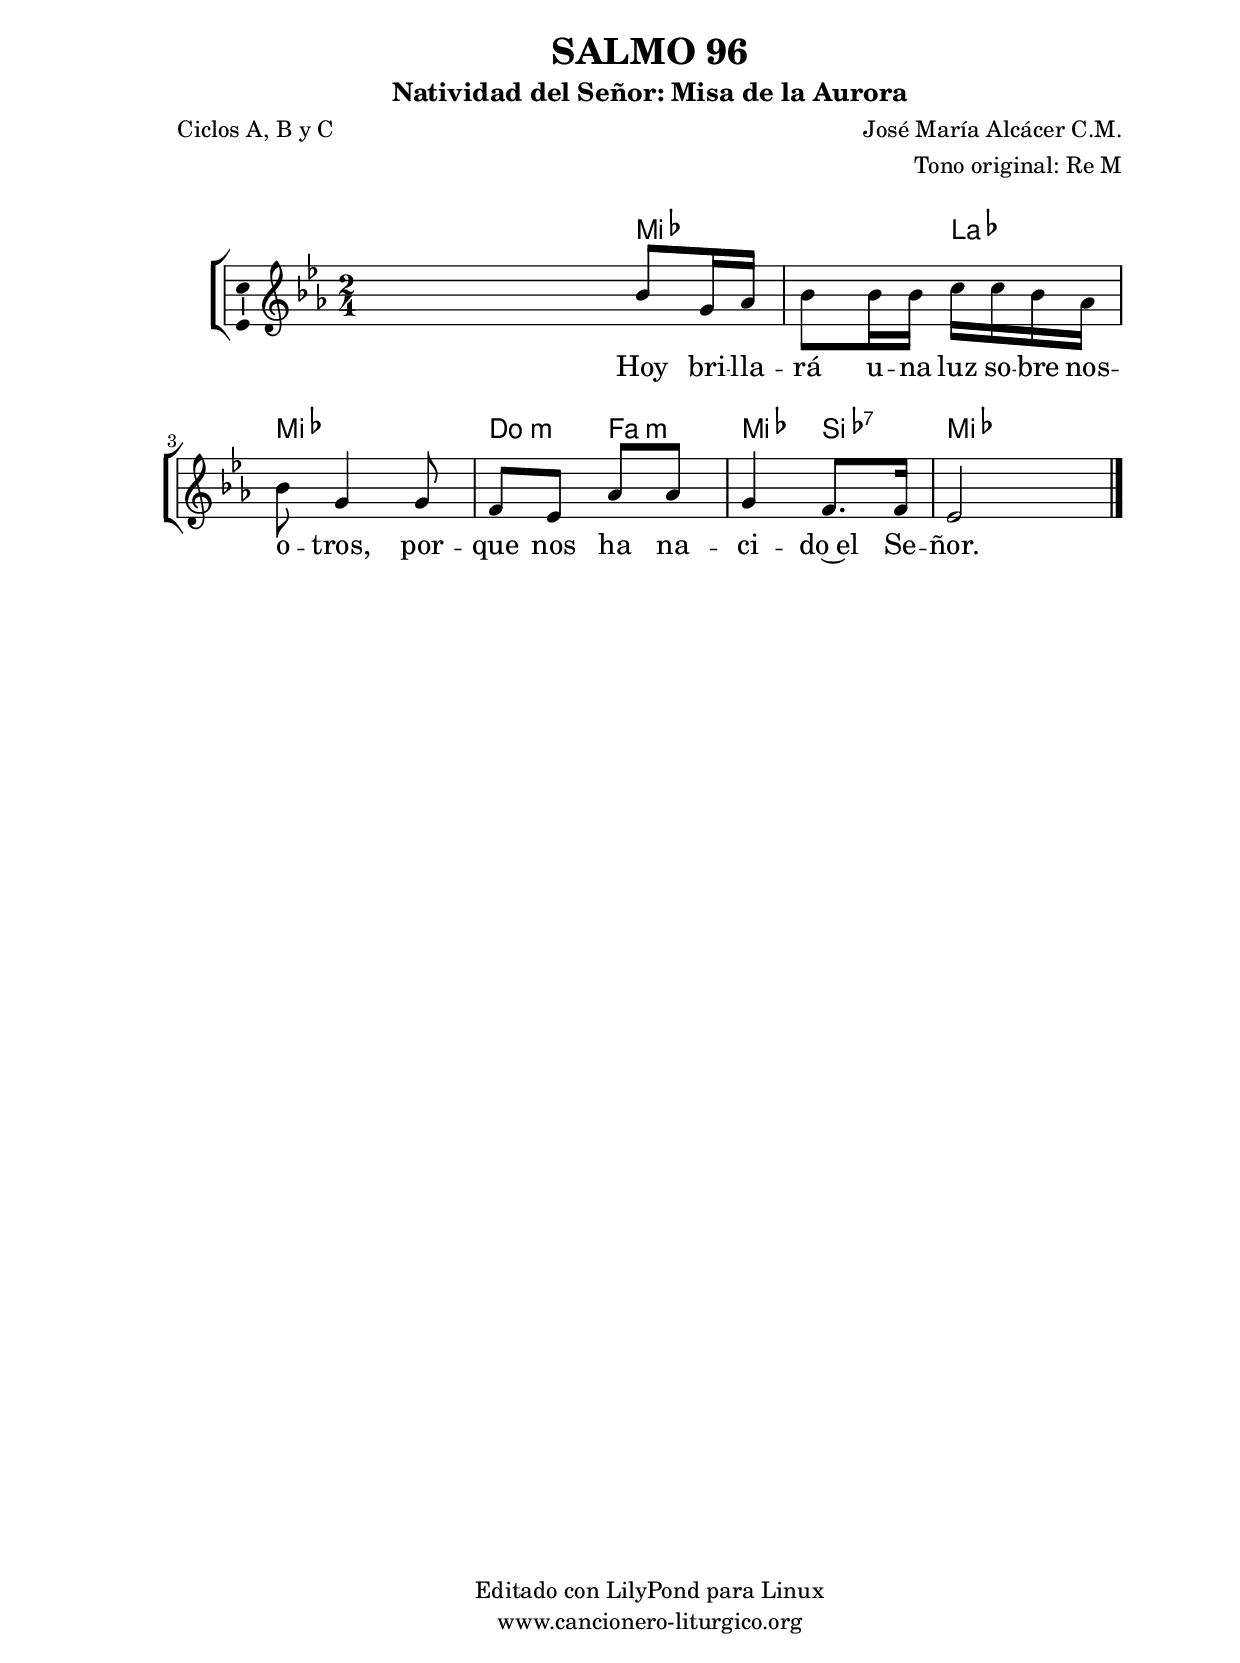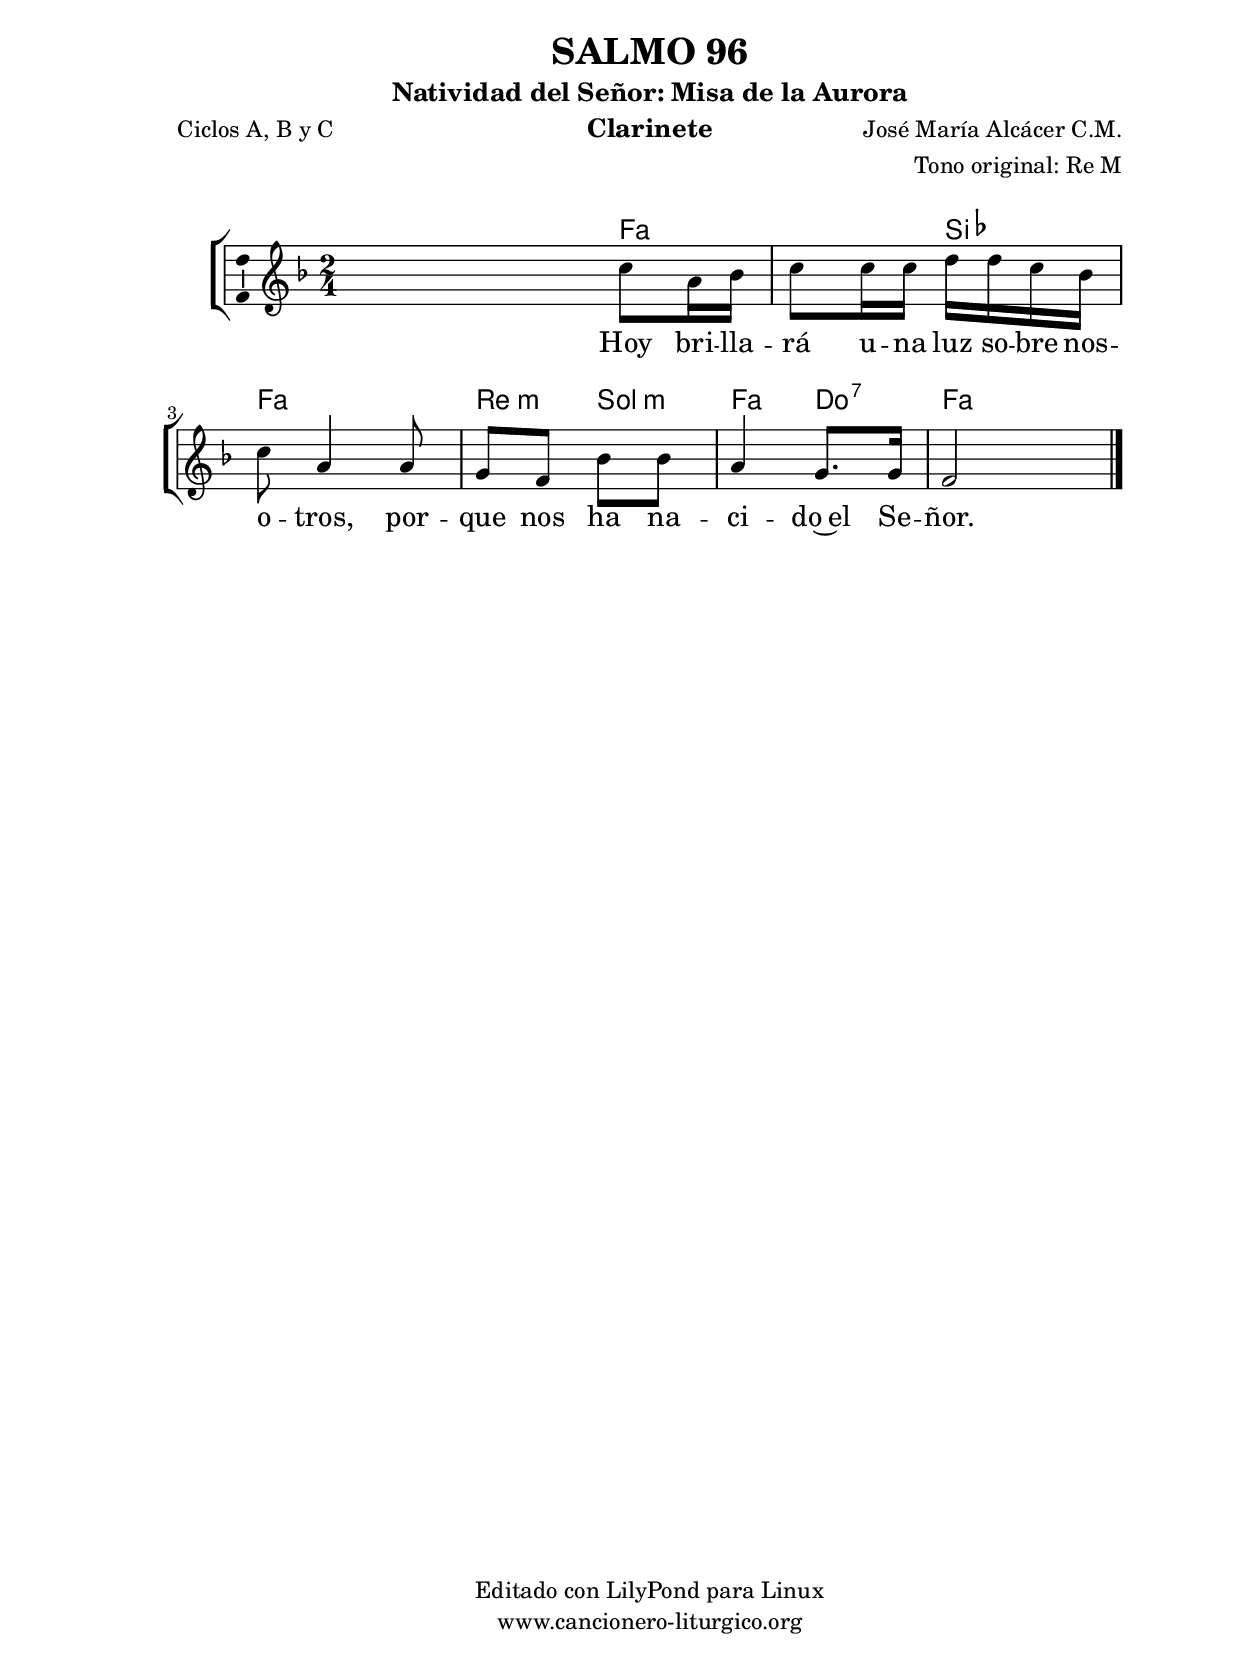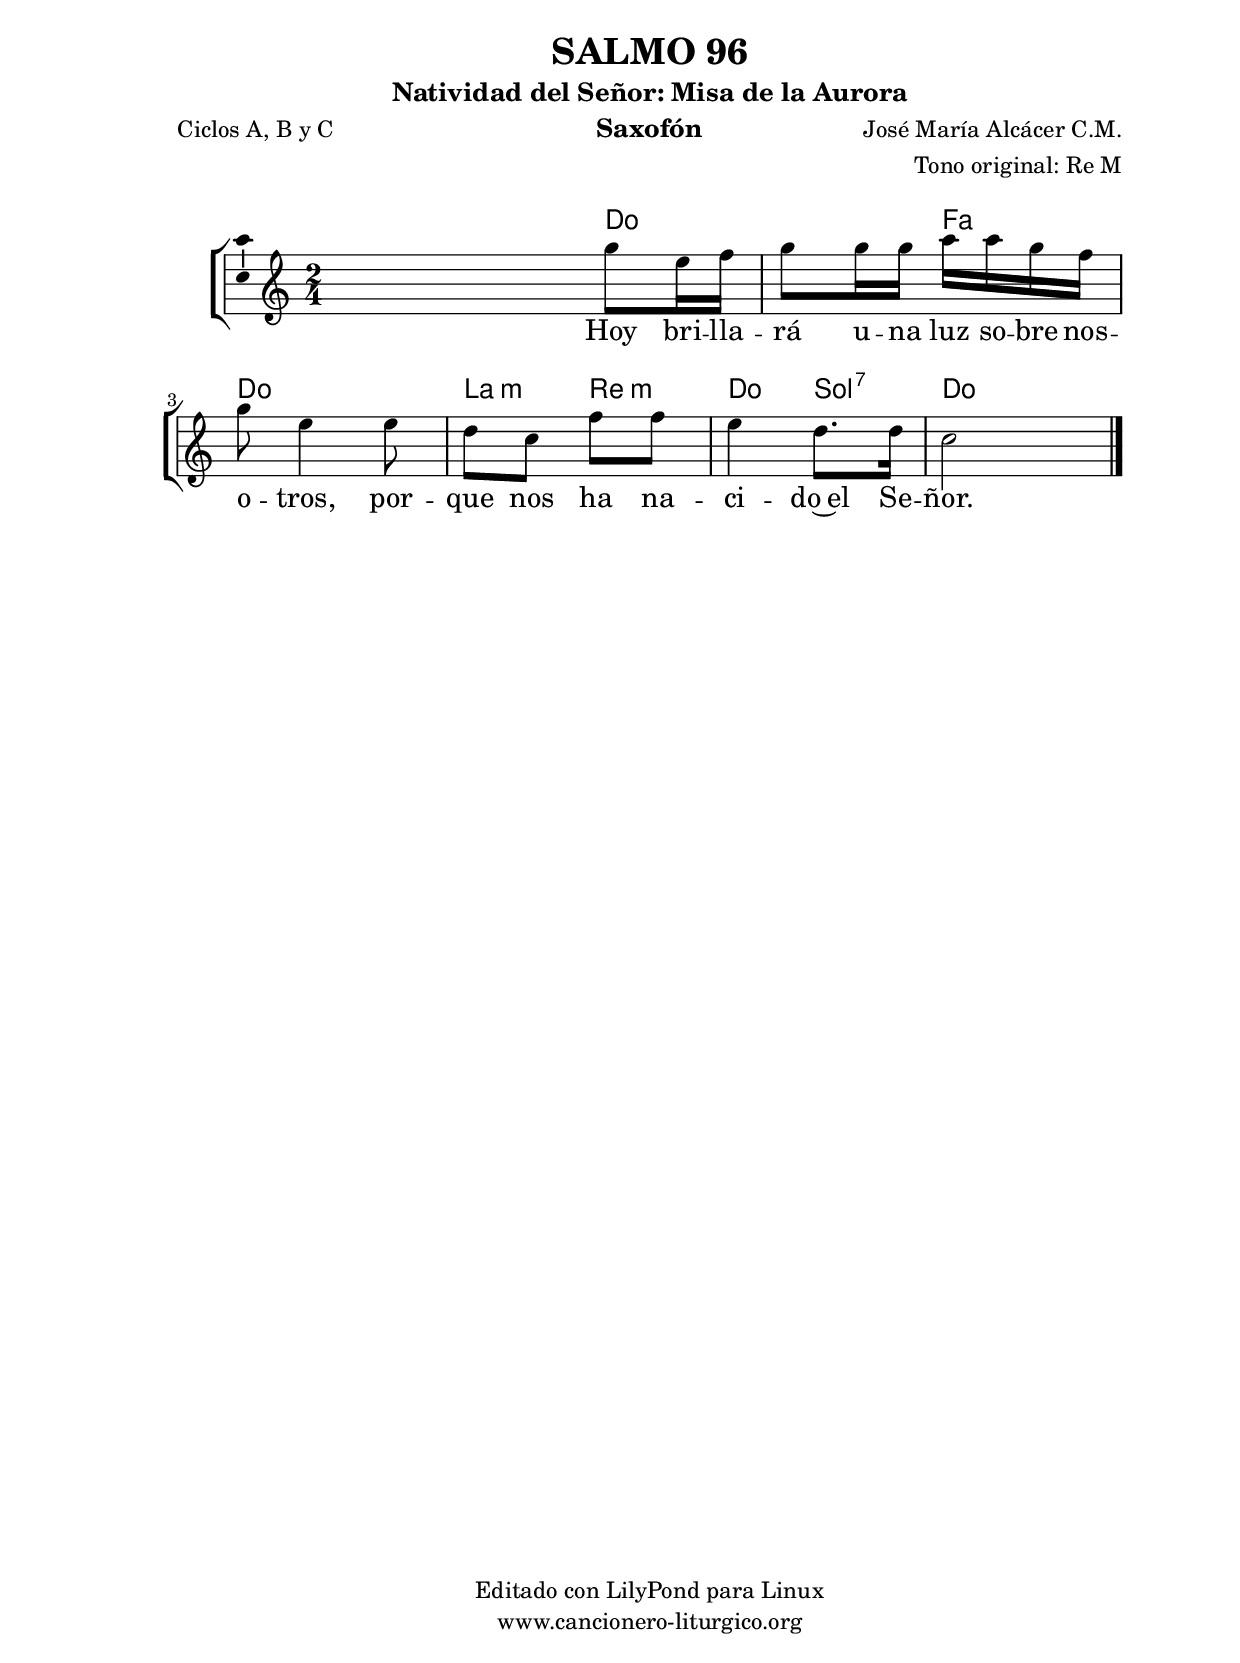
%
%para convertir .midi en .wav:
%timidity filename.midi -Ow -o finename.wav
%
%
%Para convertir de .wav a .mp3:
%lame -h -m j filename.wav
%
%
%para escuchar el midi:
%timidity nombrefichero.midi
%


%versión de lilypond para la que se ha escrito esta partitura:
\version "2.16.0"

	%Tamaño papel
	#(set-default-paper-size "a4")
	%Tamaño partitura
	#(set-global-staff-size 20)
	%No responde al pulsar sobre una nota
	#(ly:set-option 'point-and-click #f)

%parámetros del encabezamiento:
\header {
	title = "SALMO 96"
	subtitle = "Natividad del Señor: Misa de la Aurora"
	composer = "José María Alcácer C.M."
	poet = "Ciclos A, B y C"
	meter = ""
	arranger = "Tono original: Re M"
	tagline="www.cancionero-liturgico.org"
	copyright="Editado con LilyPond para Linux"
	}

%parámetros asociados al papel:
\paper  {
	oddHeaderMarkup = \markup {\fill-line { \on-the-fly #not-first-page \fromproperty #'header:title \on-the-fly #not-first-page \fromproperty #'header:composer }}
	evenHeaderMarkup = \markup {\fill-line { \fromproperty #'header:composer \fromproperty #'header:title }}
	#(set-paper-size "a4")
	print-page-number = ##f
	first-page-number = 1
	print-first-page-number = ##f
%	head-separation = 3.0 \cm
	top-margin = 2.0 \cm
	bottom-margin = 0.5\cm
%%%	bottom-margin = -1.0\cm
	left-margin = 3.0 \cm
	line-width = 16.0 \cm 
	indent = 8\mm
	interscoreline = 2.\mm
	between-system-space = 15\mm
%	para que las partituras no llenen la hoja:
	ragged-bottom = ##t
%	idem para la última hoja:
	ragged-last-bottom = ##f
%	para que las partituras llenen el ancho del papel:
	ragged-last = ##f
	after-title-space = 2.5 \cm
%page-count=1
%system-count=8

	%Flexible Vertical Spacing
%	markup-markup-spacing =
%	#'((basic-distance . 15) (minimum-distance . 15) (padding . 3))
	markup-system-spacing =
	#'((basic-distance . 15) (minimum-distance . 15) (padding . 3))
	system-system-spacing =
	#'((basic-distance . 15) (minimum-distance . 15) (padding . 3))
	score-system-spacing =
	#'((basic-distance . 15) (minimum-distance . 15) (padding . 5))
%	top-system-spacing = % header
%	#'((basic-distance . 8) (minimum-distance . 0) (padding . 3))
%	top-markup-spacing =
%	#'((basic-distance . 20) (minimum-distance . 20) (padding . 3))
	last-bottom-spacing = % footer
	#'((basic-distance . 5) (minimum-distance . 5) (padding . 3))
%	score-markup-spacing =
%	#'((basic-distance . 16) (minimum-distance . 13) (padding . 3))

	}


%parámetros que afectan a toda la partitura:
global =  {
	%clave de sol (G):
	\clef G
	%armadura:
	\transpose d ees
	\key d \major
	\tempo 4=63
	\set Score.tempoHideNote = ##t
	}


acordes = {
	\italianChords
	\chordmode {
	\transpose d ees
{

s4
d4 s4 g4 d s b:m e:m d a:7 d s4

	}
	}
}

melodia = 
	\transpose d ees
{
	\relative c''{

\time 2/4
s4 a8 fis16 g
a8 a16 a b b a g
a8 fis4 fis8 e d g g
fis4 e8. e16 d2

	\bar "|."
	}
	}


texto = \lyricmode {
Hoy bri -- lla -- rá u -- na luz so -- bre nos -- o -- tros,
por -- que nos ha na -- ci -- do~el Se -- ñor.
	}


acordesStaff = \context ChordNames = acordesStaff <<
	\set chordChanges = ##t
	\acordes
	>>


vozStaff = \context Voice = vozStaff
\with {\consists "Ambitus_engraver"}
<<
%	\set Staff.instrumentName = ""
%	\set Staff.shortInstrumentName = ""
%	\set Staff.midiInstrument = #"clarinet"
%	\set Staff.midiInstrument = #"cello"
%	\set Staff.midiInstrument = #"flute"
	\set Staff.midiInstrument = #"electric guitar (jazz)"
%	\set Staff.midiInstrument = #"english horn"
%	\set Staff.midiInstrument = #"violin"
%	\set Staff.midiInstrument = #"glockenspiel"
	\set Staff.midiMinimumVolume = #0.7
	\set Staff.midiMaximumVolume = #0.9
	\global
	\melodia
	>>


textoStaff = \context Lyrics = textoStaff <<
	\lyricsto vozStaff \texto
	>>

\book {
	\score {
		\context ChoirStaff {
			\override StaffGroup.SystemStartBracket #'collapse-height = #1
			\override Score.SystemStartBar #'collapse-height = #1
			<<
			\acordesStaff
			\vozStaff
			\textoStaff
			>>
			}
		\layout {
	    		\context {
				\Lyrics
				\override LyricText #'font-size = #2
				}
	   		 \context {
				\Score
				%fontSize = #3
				\override StaffSymbol #'staff-space = #(magstep +3)
				%\override Beam #'thickness = #0.55
				%\override SpacingSpanner #'spacing-increment = #1.0
				%\override Slur #'height-limit = #1.5
				}
			}
		}
	\score {
		\unfoldRepeats
		\context ChoirStaff {
			<<
			\acordesStaff
			\vozStaff
			>>
			}
		\midi {
	  		\context {
	  			\Score
				tempoWholesPerMinute = #(ly:make-moment 70 4)
				}
			}
		}
	}

%Partitura para clarinete
#(define output-suffix "C")
\book {
	\header{
		instrument = "Clarinete"
		}
	\score {
		\context ChoirStaff {
			\override StaffGroup.SystemStartBracket #'collapse-height = #1
			\override Score.SystemStartBar #'collapse-height = #1
\transpose c d
			<<
			\acordesStaff
			\vozStaff
			\textoStaff
			>>
			}
		\layout {
	    		\context {
				\Lyrics
				\override LyricText #'font-size = #2
				}
	   		 \context {
				\Score
				%fontSize = #3
				\override StaffSymbol #'staff-space = #(magstep +3)
				%\override Beam #'thickness = #0.55
				%\override SpacingSpanner #'spacing-increment = #1.0
				%\override Slur #'height-limit = #1.5
				}
			}
		}
	}

%Partitura para saxofón
#(define output-suffix "S")
\book {
	\header{
		instrument = "Saxofón"
		}
	\score {
		\context ChoirStaff {
			\override StaffGroup.SystemStartBracket #'collapse-height = #1
			\override Score.SystemStartBar #'collapse-height = #1
\transpose c a
			<<
			\acordesStaff
			\vozStaff
			\textoStaff
			>>
			}
		\layout {
	    		\context {
				\Lyrics
				\override LyricText #'font-size = #2
				}
	   		 \context {
				\Score
				%fontSize = #3
				\override StaffSymbol #'staff-space = #(magstep +3)
				%\override Beam #'thickness = #0.55
				%\override SpacingSpanner #'spacing-increment = #1.0
				%\override Slur #'height-limit = #1.5
				}
			}
		}
	}

